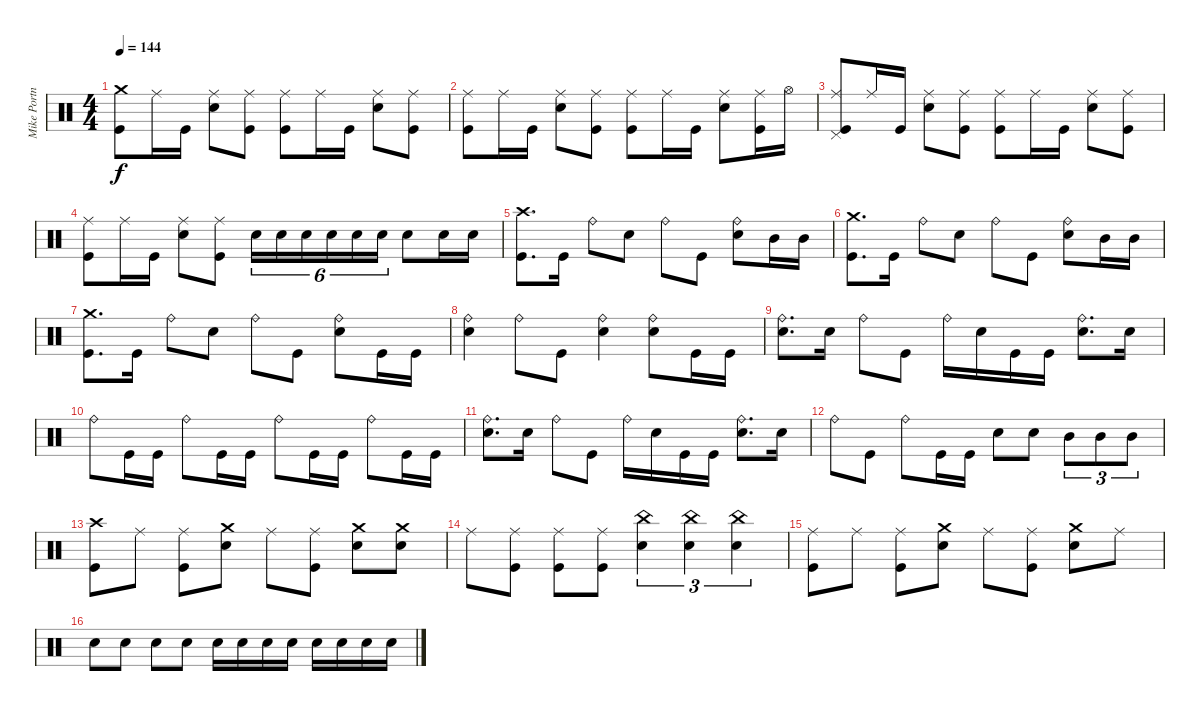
\track ("Mike Portnoy - drums" "Mike Portn") {instrument percussion}
\staff {score}
\articulation defaults
\ts (4 4)
\tempo 144
\clef neutral
\ks c
("Crash medium (hit)" "Kick (hit)").8{dy f} "Ride (middle)".16 "Kick (hit)".16 ("Ride (middle)" "Snare (hit) 2").8 ("Ride (middle)" "Kick (hit)").8 ("Ride (middle)" "Kick (hit)").8 "Ride (middle)".16 "Kick (hit)".16 ("Ride (middle)" "Snare (hit) 2").8 ("Ride (middle)" "Kick (hit)").8 |
("Ride (middle)" "Kick (hit)").8 "Ride (middle)".16 "Kick (hit)".16 ("Ride (middle)" "Snare (hit) 2").8 ("Ride (middle)" "Kick (hit)").8 ("Ride (middle)" "Kick (hit)").8 "Ride (middle)".16 "Kick (hit)".16 ("Ride (middle)" "Snare (hit) 2").8 ("Ride (middle)" "Kick (hit)").16 "Hi-Hat (open)".16 |
("Pedal Hi-Hat (hit)" "Ride (middle)" "Kick (hit)").8 "Ride (middle)".16 "Kick (hit)".16 ("Ride (middle)" "Snare (hit) 2").8 ("Ride (middle)" "Kick (hit)").8 ("Ride (middle)" "Kick (hit)").8 "Ride (middle)".16 "Kick (hit)".16 ("Ride (middle)" "Snare (hit) 2").8 ("Ride (middle)" "Kick (hit)").8 |
("Ride (middle)" "Kick (hit)").8 "Ride (middle)".16 "Kick (hit)".16 ("Ride (middle)" "Snare (hit) 2").8 ("Ride (middle)" "Kick (hit)").8 "Snare (hit) 2".16{tu (6 4)} "Snare (hit) 2".16{tu (6 4)} "Snare (hit) 2".16{tu (6 4)} "Snare (hit) 2".16{tu (6 4)} "Snare (hit) 2".16{tu (6 4)} "Snare (hit) 2".16{tu (6 4)} "Snare (hit) 2".8 "Snare (hit) 2".16 "Snare (hit) 2".16 |
("Crash high (hit)" "Kick (hit)").8{d} "Kick (hit)".16 "Ride (bell)".8 "Snare (hit) 2".8 "Ride (bell)".8 "Kick (hit)".8 ("Ride (bell)" "Snare (hit) 2").8 "Mid Tom (hit)".16 "Mid Tom (hit)".16 |
("Crash medium (hit)" "Kick (hit)").8{d} "Kick (hit)".16 "Ride (bell)".8 "Snare (hit) 2".8 "Ride (bell)".8 "Kick (hit)".8 ("Ride (bell)" "Snare (hit) 2").8 "Mid Tom (hit)".16 "Mid Tom (hit)".16 |
("Crash medium (hit)" "Kick (hit)").8{d} "Kick (hit)".16 "Ride (bell)".8 "Snare (hit) 2".8 "Ride (bell)".8 "Kick (hit)".8 ("Ride (bell)" "Snare (hit) 2").8 "Kick (hit)".16 "Kick (hit)".16 |
("Ride (bell)" "Snare (hit) 2").4 "Ride (bell)".8 "Kick (hit)".8 ("Ride (bell)" "Snare (hit) 2").4 ("Ride (bell)" "Snare (hit) 2").8 "Kick (hit)".16 "Kick (hit)".16 |
("Ride (bell)" "Snare (hit) 2").8{d} "Snare (hit) 2".16 "Ride (bell)".8 "Kick (hit)".8 "Ride (bell)".16 "Snare (hit) 2".16 "Kick (hit)".16 "Kick (hit)".16 ("Ride (bell)" "Snare (hit) 2").8{d} "Snare (hit) 2".16 |
"Ride (bell)".8 "Kick (hit)".16 "Kick (hit)".16 "Ride (bell)".8 "Kick (hit)".16 "Kick (hit)".16 "Ride (bell)".8 "Kick (hit)".16 "Kick (hit)".16 "Ride (bell)".8 "Kick (hit)".16 "Kick (hit)".16 |
("Ride (bell)" "Snare (hit) 2").8{d} "Snare (hit) 2".16 "Ride (bell)".8 "Kick (hit)".8 "Ride (bell)".16 "Snare (hit) 2".16 "Kick (hit)".16 "Kick (hit)".16 ("Ride (bell)" "Snare (hit) 2").8{d} "Snare (hit) 2".16 |
"Ride (bell)".8 "Kick (hit)".8 "Ride (bell)".8 "Kick (hit)".16 "Kick (hit)".16 "Snare (hit) 2".8 "Snare (hit) 2".8 "Mid Tom (hit)".8{tu (3 2)} "Mid Tom (hit)".8{tu (3 2)} "Mid Tom (hit)".8{tu (3 2)} |
("Crash high (hit)" "Kick (hit)").8 "Ride (middle)".8 ("Ride (middle)" "Kick (hit)").8 ("Crash medium (hit)" "Snare (hit) 2").8 "Ride (middle)".8 ("Ride (middle)" "Kick (hit)").8 ("Crash medium (hit)" "Snare (hit) 2").8 ("Crash medium (hit)" "Snare (hit) 2").8 |
"Ride (middle)".8 ("Ride (middle)" "Kick (hit)").8 ("Ride (middle)" "Kick (hit)").8 ("Ride (middle)" "Kick (hit)").8 ("China (hit)" "Snare (hit) 2").4{tu (3 2)} ("China (hit)" "Snare (hit) 2").4{tu (3 2)} ("China (hit)" "Snare (hit) 2").4{tu (3 2)} |
("Ride (middle)" "Kick (hit)").8 "Ride (middle)".8 ("Ride (middle)" "Kick (hit)").8 ("Crash medium (hit)" "Snare (hit) 2").8 "Ride (middle)".8 ("Ride (middle)" "Kick (hit)").8 ("Crash medium (hit)" "Snare (hit) 2").8 "Ride (middle)".8 |
"Snare (hit) 2".8 "Snare (hit) 2".8 "Snare (hit) 2".8 "Snare (hit) 2".8 "Snare (hit) 2".16 "Snare (hit) 2".16 "Snare (hit) 2".16 "Snare (hit) 2".16 "Snare (hit) 2".16 "Snare (hit) 2".16 "Snare (hit) 2".16 "Snare (hit) 2".16
